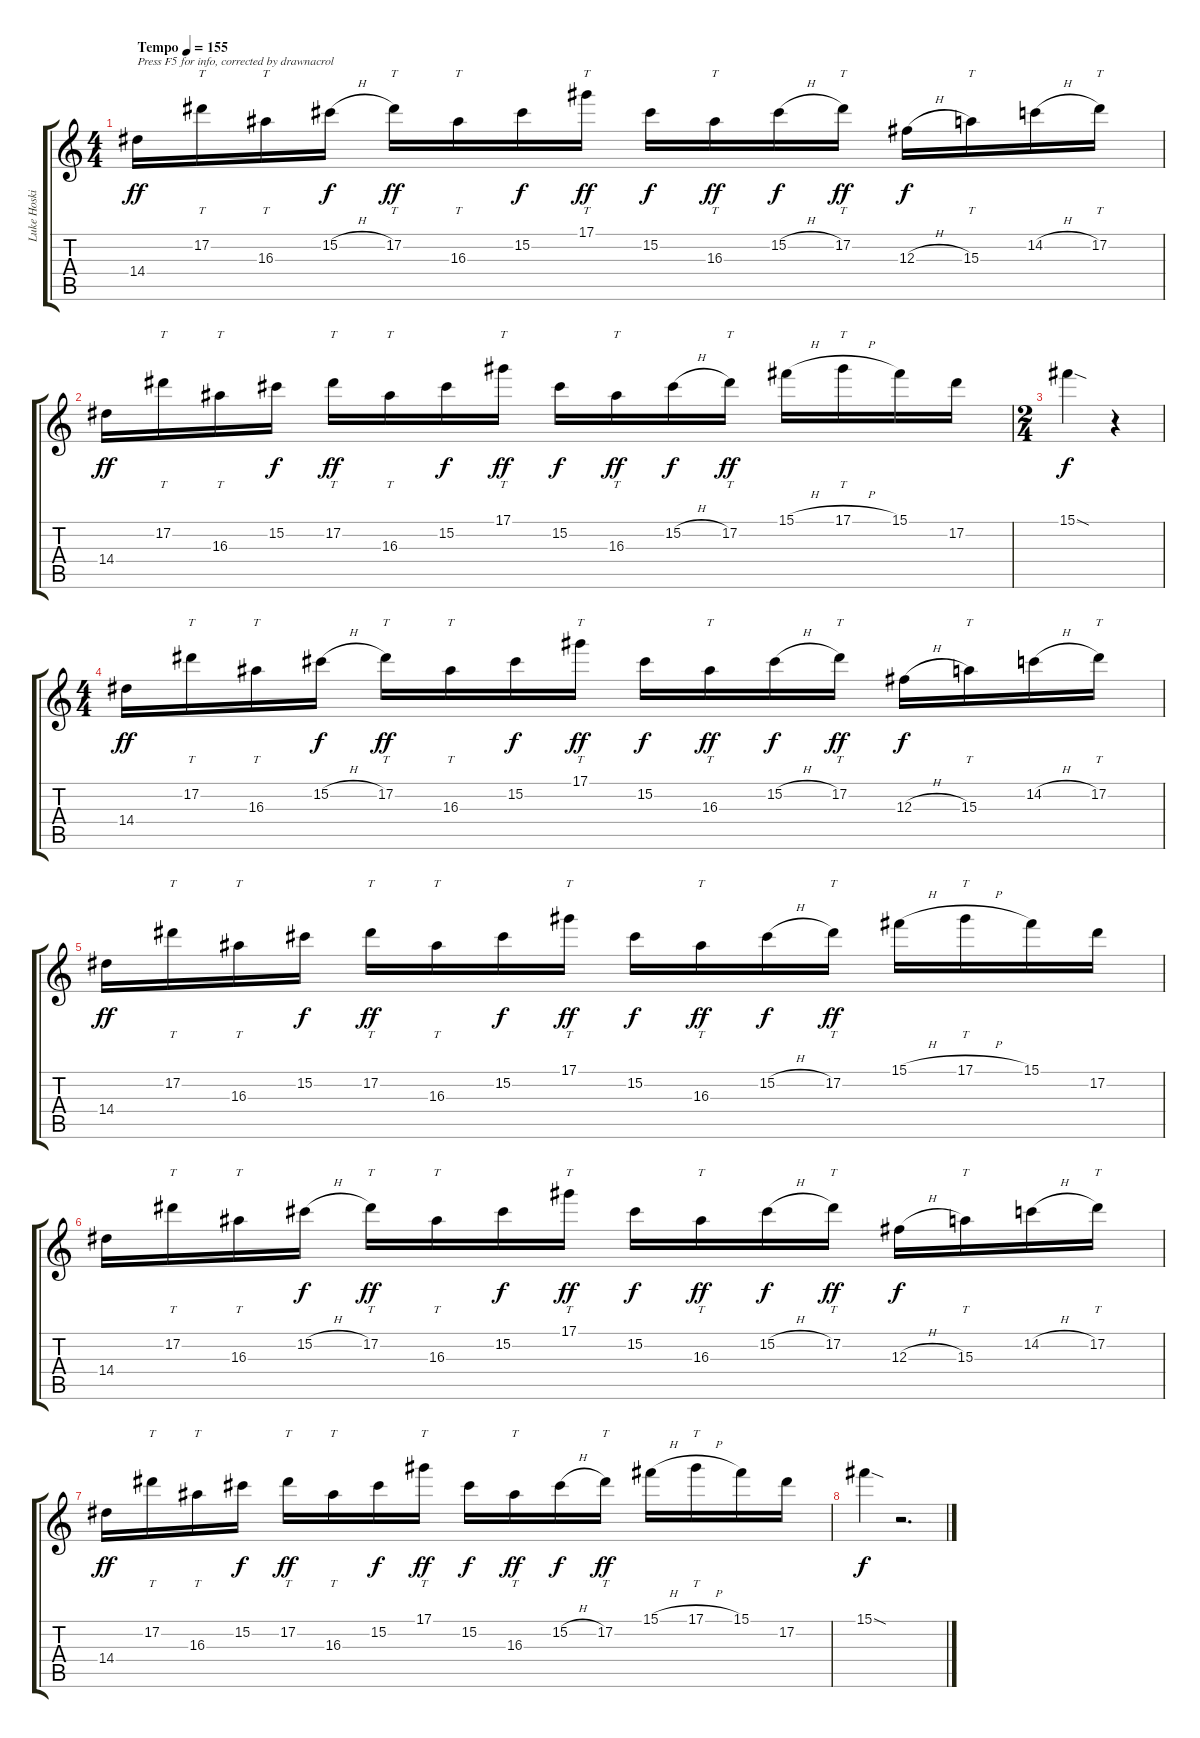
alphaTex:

\track ("Luke Hoskin - Lead Guitar" "Luke Hoski") {instrument overdrivenguitar}
\staff {score tabs}
\tuning (Eb4 Bb3 Gb3 Db3 Ab2 Eb2) {hide}
\ts (4 4)
\tempo (155 "Tempo")
\clef g2
\ks c
14.4.16{txt "Press F5 for info, corrected by drawnacrol" dy ff instrument overdrivenguitar} 17.2.16{tt} 16.3.16{tt} 15.2{h}.16{dy f} 17.2.16{tt dy ff} 16.3.16{tt} 15.2.16{dy f} 17.1.16{tt dy ff} 15.2.16{dy f} 16.3.16{tt dy ff} 15.2{h}.16{dy f} 17.2.16{tt dy ff} 12.3{h}.16{dy f} 15.3.16{tt} 14.2{h}.16 17.2.16{tt} |
14.4.16{dy ff} 17.2.16{tt} 16.3.16{tt} 15.2.16{dy f} 17.2.16{tt dy ff} 16.3.16{tt} 15.2.16{dy f} 17.1.16{tt dy ff} 15.2.16{dy f} 16.3.16{tt dy ff} 15.2{h}.16{dy f} 17.2.16{tt dy ff} 15.1{h}.16 17.1{h}.16{tt} 15.1.16 17.2.16 |
\ts (2 4)
15.1{sod}.4{dy f} r.4 |
\ts (4 4)
14.4.16{dy ff} 17.2.16{tt} 16.3.16{tt} 15.2{h}.16{dy f} 17.2.16{tt dy ff} 16.3.16{tt} 15.2.16{dy f} 17.1.16{tt dy ff} 15.2.16{dy f} 16.3.16{tt dy ff} 15.2{h}.16{dy f} 17.2.16{tt dy ff} 12.3{h}.16{dy f} 15.3.16{tt} 14.2{h}.16 17.2.16{tt} |
14.4.16{dy ff} 17.2.16{tt} 16.3.16{tt} 15.2.16{dy f} 17.2.16{tt dy ff} 16.3.16{tt} 15.2.16{dy f} 17.1.16{tt dy ff} 15.2.16{dy f} 16.3.16{tt dy ff} 15.2{h}.16{dy f} 17.2.16{tt dy ff} 15.1{h}.16 17.1{h}.16{tt} 15.1.16 17.2.16 |
14.4.16 17.2.16{tt} 16.3.16{tt} 15.2{h}.16{dy f} 17.2.16{tt dy ff} 16.3.16{tt} 15.2.16{dy f} 17.1.16{tt dy ff} 15.2.16{dy f} 16.3.16{tt dy ff} 15.2{h}.16{dy f} 17.2.16{tt dy ff} 12.3{h}.16{dy f} 15.3.16{tt} 14.2{h}.16 17.2.16{tt} |
14.4.16{dy ff} 17.2.16{tt} 16.3.16{tt} 15.2.16{dy f} 17.2.16{tt dy ff} 16.3.16{tt} 15.2.16{dy f} 17.1.16{tt dy ff} 15.2.16{dy f} 16.3.16{tt dy ff} 15.2{h}.16{dy f} 17.2.16{tt dy ff} 15.1{h}.16 17.1{h}.16{tt} 15.1.16 17.2.16 |
15.1{sod}.4{dy f} r.2{d}
